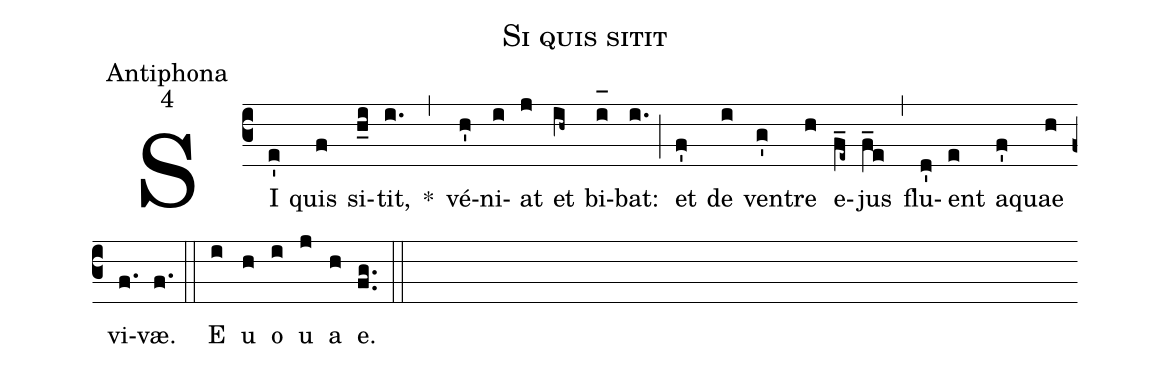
name:Si quis sitit;
office-part:Antiphona;
mode:4;
%%
(c3) SI(e') quis(f) si(h_i)tit,(i.) *(,) vé(h')ni(i)at(j) et(ih~) bi(i_[oh:h])bat:(i.) (;) et(f') de(i) ven(g')tre(h) e(f_e~)jus(f_e) (,) flu(d')ent(e) a(f')quae(h) vi(f.)væ.(f.) (::) <eu>E(i) u(h) o(i) u(j) a(h) e.</eu>(fg..) (::)
